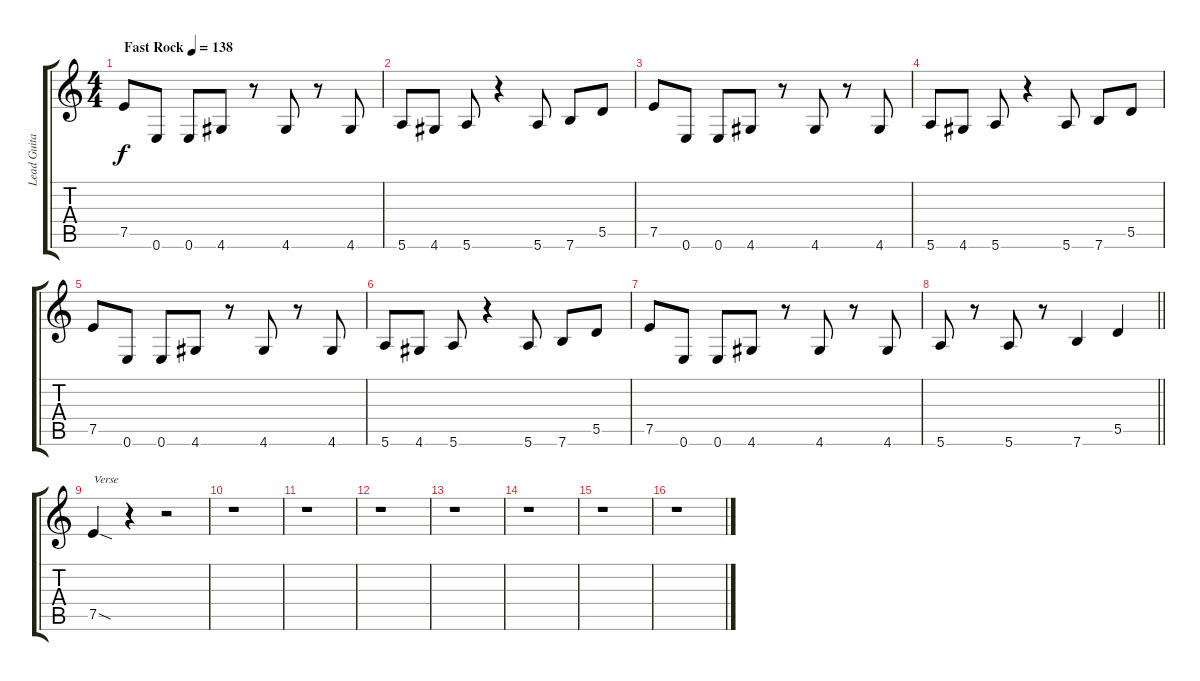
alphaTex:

\track ("Lead Guitar" "Lead Guita") {instrument distortionguitar}
\staff {score tabs}
\tuning (E4 B3 G3 D3 A2 E2) {hide}
\ts (4 4)
\tempo (138 "Fast Rock")
\clef g2
\ks c
7.5.8{dy f instrument distortionguitar} 0.6.8 0.6.8 4.6.8 r.8 4.6.8 r.8 4.6.8 |
5.6.8 4.6.8 5.6.8 r.4 5.6.8 7.6.8 5.5.8 |
7.5.8 0.6.8 0.6.8 4.6.8 r.8 4.6.8 r.8 4.6.8 |
5.6.8 4.6.8 5.6.8 r.4 5.6.8 7.6.8 5.5.8 |
7.5.8 0.6.8 0.6.8 4.6.8 r.8 4.6.8 r.8 4.6.8 |
5.6.8 4.6.8 5.6.8 r.4 5.6.8 7.6.8 5.5.8 |
7.5.8 0.6.8 0.6.8 4.6.8 r.8 4.6.8 r.8 4.6.8 |
\barLineRight lightlight
5.6.8 r.8 5.6.8 r.8 7.6.4 5.5.4 |
7.5{sod}.4{txt "Verse"} r.4 r.2 |
r.1 |
r.1 |
r.1 |
r.1 |
r.1 |
r.1 |
r.1
